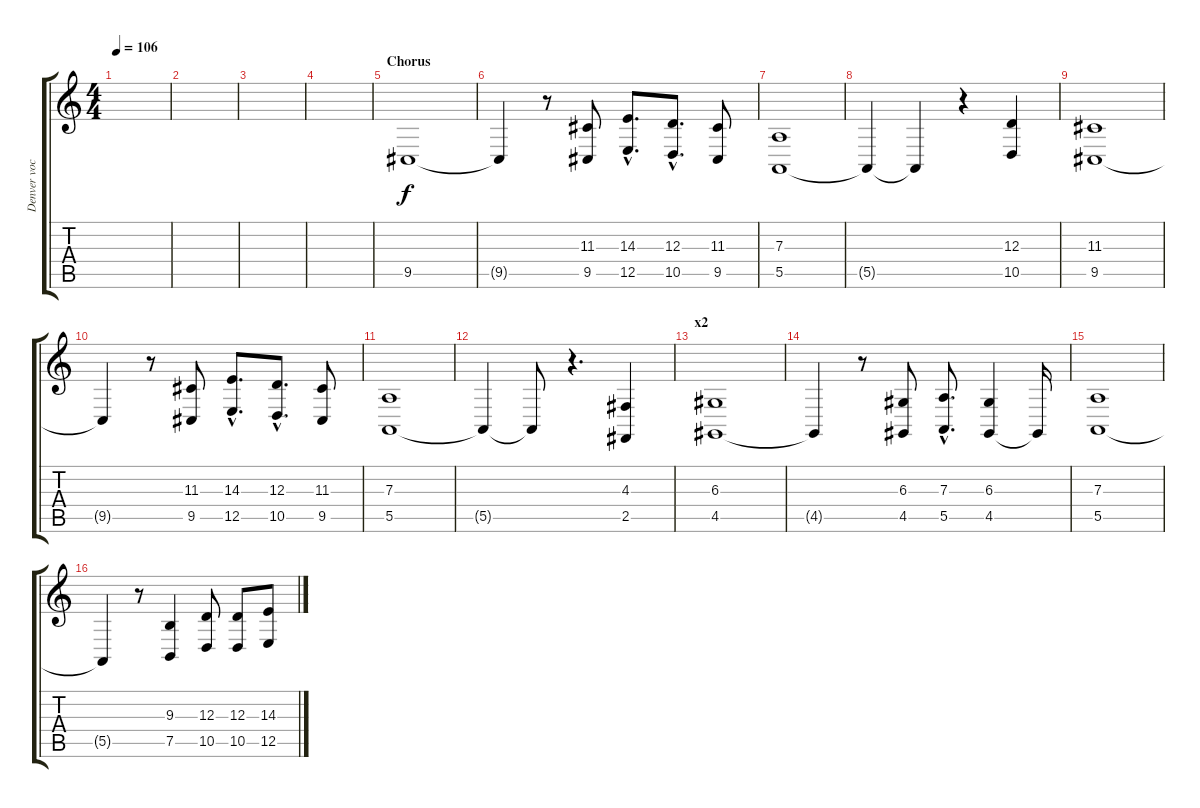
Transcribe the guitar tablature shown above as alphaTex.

\track ("Denver vocal" "Denver voc") {instrument viola}
\staff {score tabs}
\tuning (B3 Gb3 D3 A2 E2 B1) {hide}
\ts (4 4)
\tempo 106
\clef g2
\ks c
|
|
|
|
\section ("" "Chorus")
9.5.1 |
9.5{t}.4 r.8 (11.3 9.5).8 (14.3{hac} 12.5{hac}).8{d} (12.3{hac} 10.5{hac}).8{d} (11.3 9.5).8 |
(7.3 5.5).1 |
5.5{t}.4 5.5{t}.4 r.4 (12.3 10.5).4 |
(11.3 9.5).1 |
9.5{t}.4 r.8 (11.3 9.5).8 (14.3{hac} 12.5{hac}).8{d} (12.3{hac} 10.5{hac}).8{d} (11.3 9.5).8 |
(7.3 5.5).1 |
5.5{t}.4 5.5{t}.8 r.4{d} (4.3 2.5).4 |
\section ("" "x2")
(6.3 4.5).1 |
4.5{t}.4 r.8 (6.3 4.5).8 (7.3{hac} 5.5{hac}).8{d} (6.3 4.5).4 4.5{t}.16 |
(7.3 5.5).1 |
5.5{t}.4 r.8 (9.3 7.5).4 (12.3 10.5).8 (12.3 10.5).8 (14.3 12.5).8
